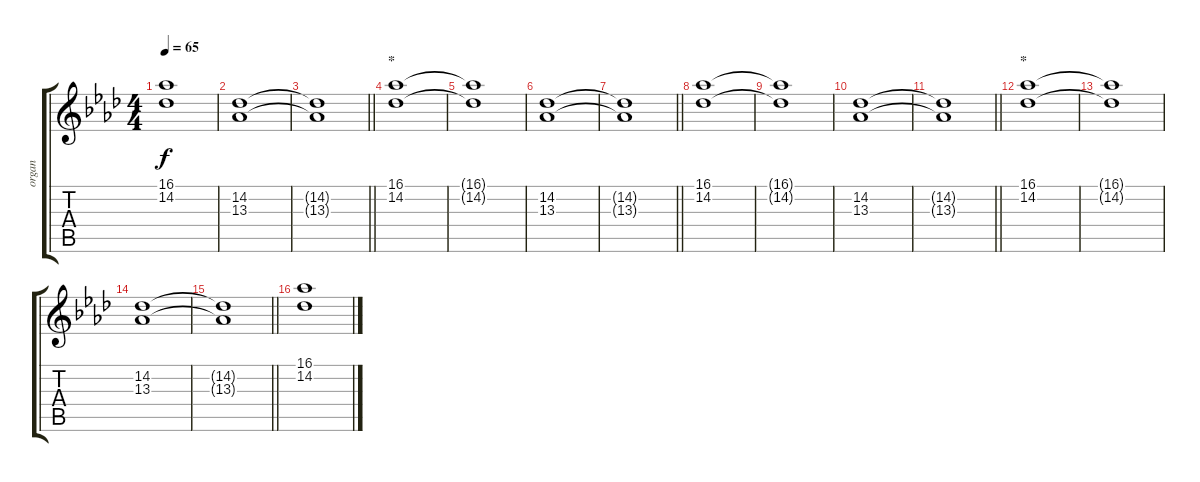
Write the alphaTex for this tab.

\track ("organ" "organ") {instrument stringensemble2}
\staff {score tabs}
\tuning (E4 B3 G3 D3 A2 E2) {hide}
\ts (4 4)
\tempo 65
\clef g2
\ks ab
(16.1{t} 14.2{t}).1{dy f} |
(14.2 13.3).1 |
\barLineRight lightlight
(14.2{t} 13.3{t}).1 |
\section ("" "*")
(16.1 14.2).1 |
(16.1{t} 14.2{t}).1 |
(14.2 13.3).1 |
\barLineRight lightlight
(14.2{t} 13.3{t}).1 |
(16.1 14.2).1 |
(16.1{t} 14.2{t}).1 |
(14.2 13.3).1 |
\barLineRight lightlight
(14.2{t} 13.3{t}).1 |
\section ("" "*")
(16.1 14.2).1 |
(16.1{t} 14.2{t}).1 |
(14.2 13.3).1 |
\barLineRight lightlight
(14.2{t} 13.3{t}).1 |
(16.1 14.2).1
